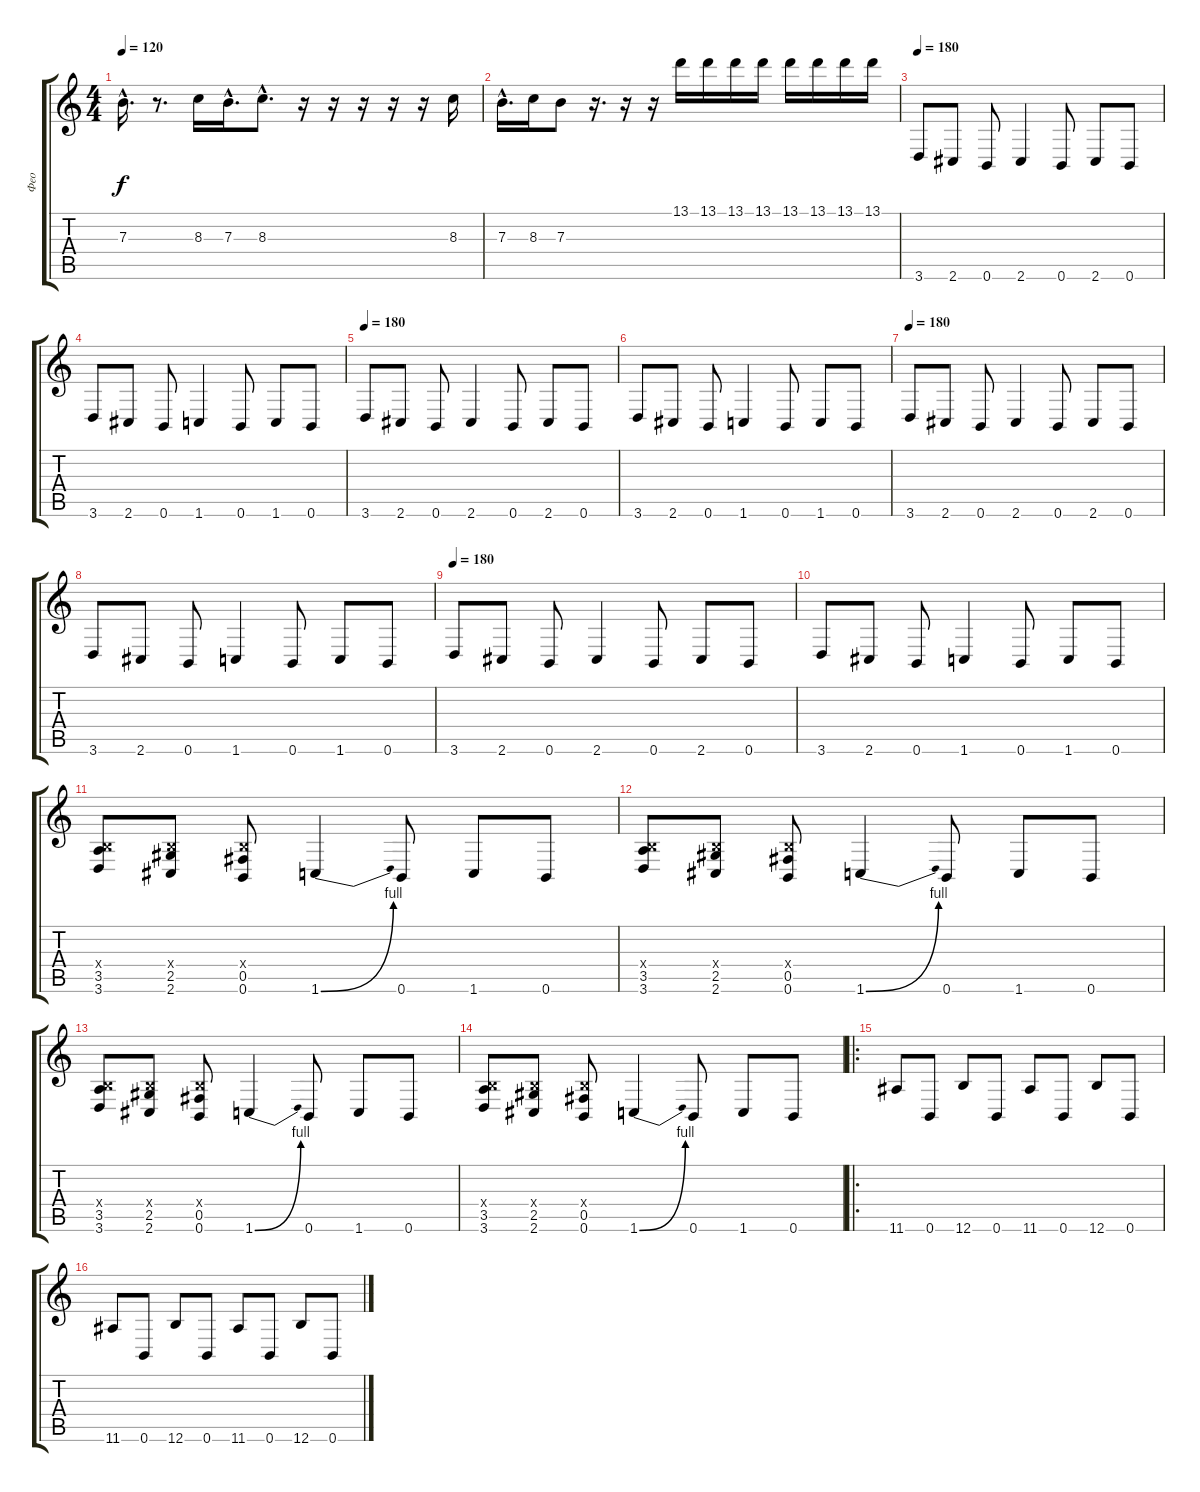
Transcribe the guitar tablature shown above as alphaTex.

\track ("Фео" "Фео") {instrument distortionguitar}
\staff {score tabs}
\tuning (Db4 Ab3 E3 B2 Gb2 B1) {hide}
\ts (4 4)
\tempo 120
\clef g2
\ks c
7.3{hac t}.16{d dy f} r.8{d} 8.3.16 7.3{hac}.16{d} 8.3{hac}.8{d} r.16 r.16 r.16 r.16 r.16 8.3.16 |
7.3{hac}.16{d} 8.3.16 7.3.8 r.16{d} r.16 r.16 13.1.16 13.1.16 13.1.16 13.1.16 13.1.16 13.1.16 13.1.16 13.1.16 |
\tempo 160
\tempo 180
3.6.8 2.6.8 0.6.8 2.6.4 0.6.8 2.6.8 0.6.8 |
3.6.8 2.6.8 0.6.8 1.6.4 0.6.8 1.6.8 0.6.8 |
\tempo 175
\tempo 180
3.6.8 2.6.8 0.6.8 2.6.4 0.6.8 2.6.8 0.6.8 |
3.6.8 2.6.8 0.6.8 1.6.4 0.6.8 1.6.8 0.6.8 |
\tempo 180
3.6.8 2.6.8 0.6.8 2.6.4 0.6.8 2.6.8 0.6.8 |
3.6.8 2.6.8 0.6.8 1.6.4 0.6.8 1.6.8 0.6.8 |
\tempo 180
3.6.8 2.6.8 0.6.8 2.6.4 0.6.8 2.6.8 0.6.8 |
3.6.8 2.6.8 0.6.8 1.6.4 0.6.8 1.6.8 0.6.8 |
(0.4{x} 3.5 3.6).8 (0.4{x} 2.5 2.6).8 (0.4{x} 0.5 0.6).8 1.6{be (bend 0 0 60 4)}.4 0.6.8 1.6.8 0.6.8 |
(0.4{x} 3.5 3.6).8 (0.4{x} 2.5 2.6).8 (0.4{x} 0.5 0.6).8 1.6{be (bend 0 0 60 4)}.4 0.6.8 1.6.8 0.6.8 |
(0.4{x} 3.5 3.6).8 (0.4{x} 2.5 2.6).8 (0.4{x} 0.5 0.6).8 1.6{be (bend 0 0 60 4)}.4 0.6.8 1.6.8 0.6.8 |
(0.4{x} 3.5 3.6).8 (0.4{x} 2.5 2.6).8 (0.4{x} 0.5 0.6).8 1.6{be (bend 0 0 60 4)}.4 0.6.8 1.6.8 0.6.8 |
\ro
11.6.8 0.6.8 12.6.8 0.6.8 11.6.8 0.6.8 12.6.8 0.6.8 |
11.6.8 0.6.8 12.6.8 0.6.8 11.6.8 0.6.8 12.6.8 0.6.8
